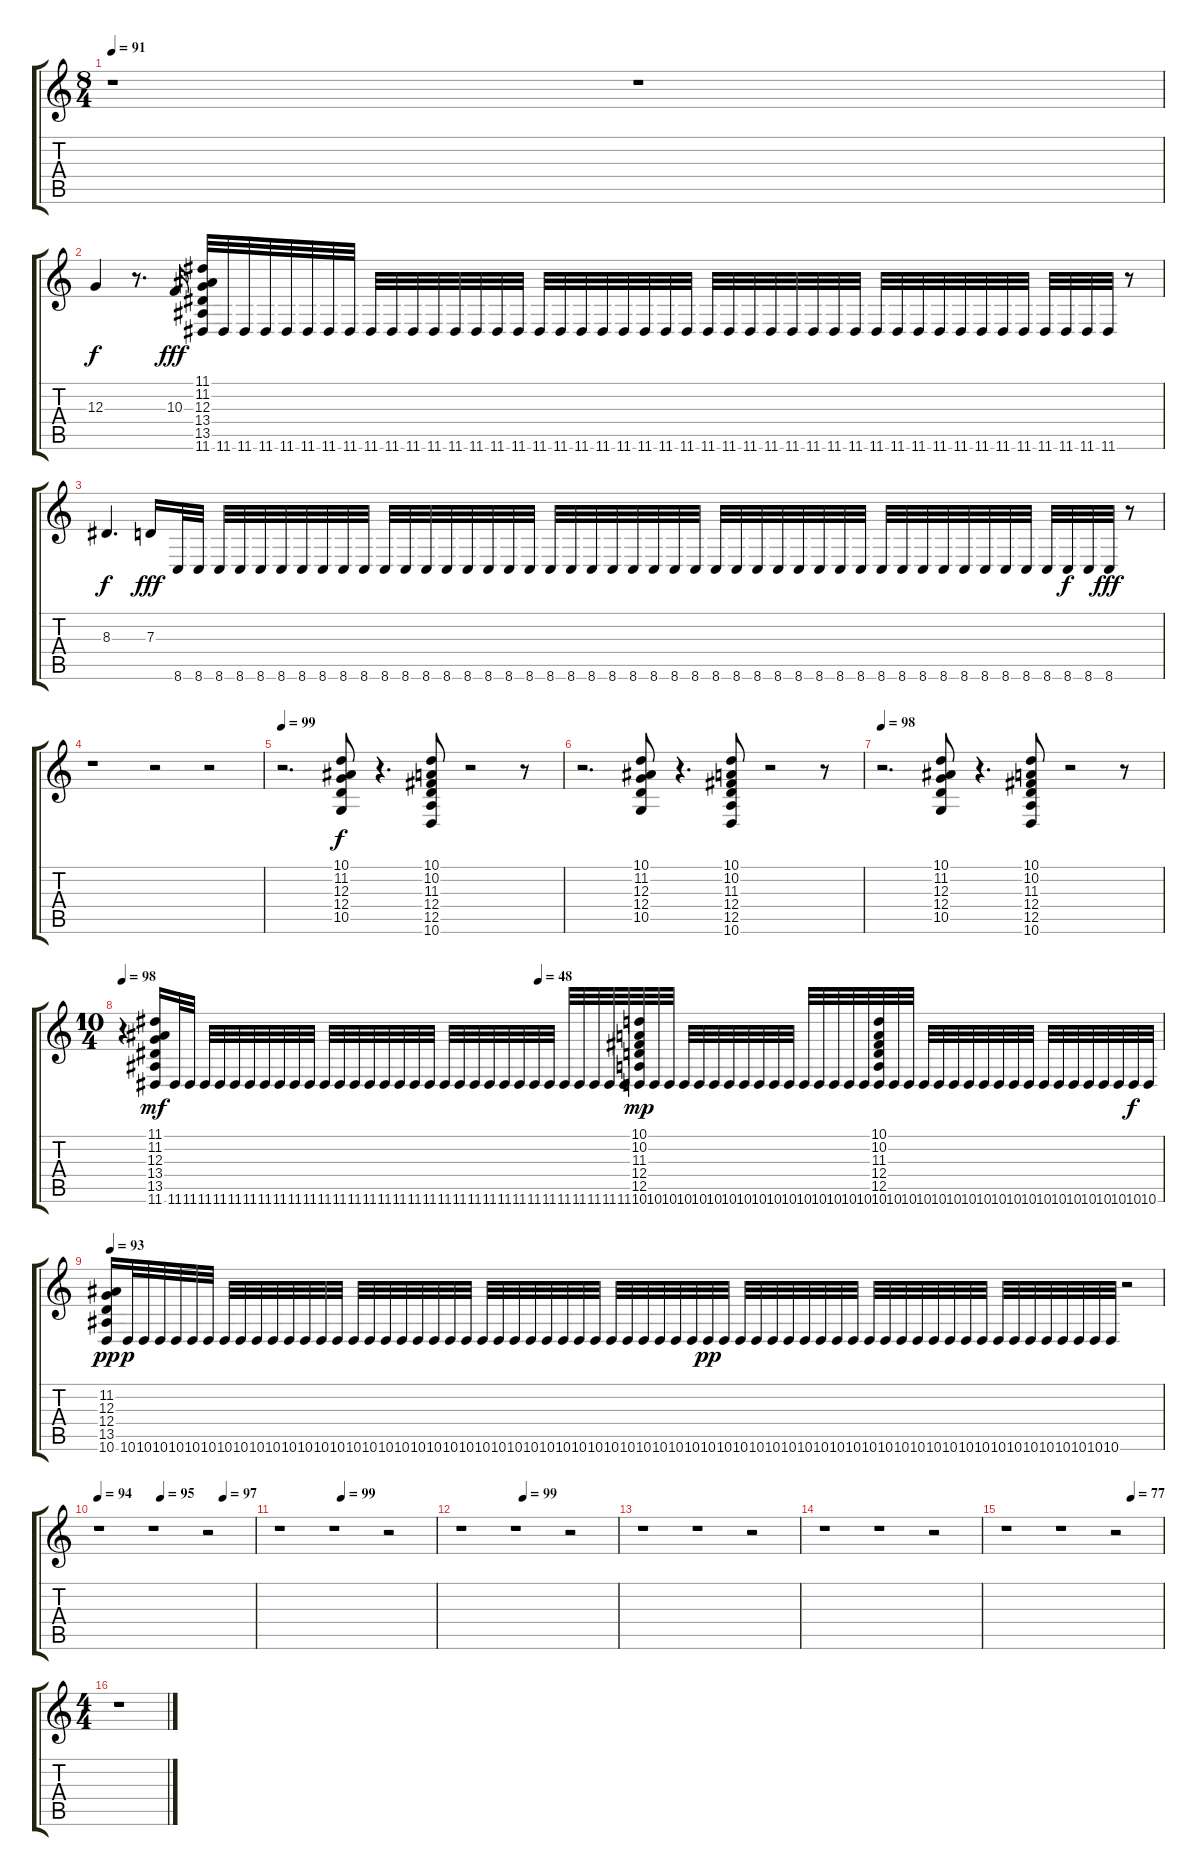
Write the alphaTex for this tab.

\track "" {instrument stringensemble1}
\staff {score tabs}
\tuning (E4 B3 G3 D3 A2 E2) {hide}
\ts (8 4)
\tempo 91
\clef g2
\ks c
r.1{dy f} r.1 |
12.3.4 r.8{d} 10.3.16{dy fff} (11.1 11.2 12.3 13.4 13.5 11.6).32 11.6.32 11.6.32 11.6.32 11.6.32 11.6.32 11.6.32 11.6.32 11.6.32 11.6.32 11.6.32 11.6.32 11.6.32 11.6.32 11.6.32 11.6.32 11.6.32 11.6.32 11.6.32 11.6.32 11.6.32 11.6.32 11.6.32 11.6.32 11.6.32 11.6.32 11.6.32 11.6.32 11.6.32 11.6.32 11.6.32 11.6.32 11.6.32 11.6.32 11.6.32 11.6.32 11.6.32 11.6.32 11.6.32 11.6.32 11.6.32 11.6.32 11.6.32 11.6.32 r.8 |
8.3.4{d dy f} 7.3.16{dy fff} 8.6.32 8.6.32 8.6.32 8.6.32 8.6.32 8.6.32 8.6.32 8.6.32 8.6.32 8.6.32 8.6.32 8.6.32 8.6.32 8.6.32 8.6.32 8.6.32 8.6.32 8.6.32 8.6.32 8.6.32 8.6.32 8.6.32 8.6.32 8.6.32 8.6.32 8.6.32 8.6.32 8.6.32 8.6.32 8.6.32 8.6.32 8.6.32 8.6.32 8.6.32 8.6.32 8.6.32 8.6.32 8.6.32 8.6.32 8.6.32 8.6.32 8.6.32 8.6.32 8.6.32{dy f} 8.6.32 8.6.32{dy fff} r.8 |
r.1 r.2 r.2 |
\tempo 99
r.2{d} (10.1 11.2 12.3 12.4 10.5).8{dy f} r.4{d} (10.1 10.2 11.3 12.4 12.5 10.6).8 r.2 r.8 |
r.2{d} (10.1 11.2 12.3 12.4 10.5).8 r.4{d} (10.1 10.2 11.3 12.4 12.5 10.6).8 r.2 r.8 |
\tempo 98
r.2{d} (10.1 11.2 12.3 12.4 10.5).8 r.4{d} (10.1 10.2 11.3 12.4 12.5 10.6).8 r.2 r.8 |
\ts (10 4)
\tempo 98
\tempo (48 0.4)
r.4{d} (11.1 11.2 12.3 13.4 13.5 11.6).16{dy mf} 11.6.32 11.6.32 11.6.32 11.6.32 11.6.32 11.6.32 11.6.32 11.6.32 11.6.32 11.6.32 11.6.32 11.6.32 11.6.32 11.6.32 11.6.32 11.6.32 11.6.32 11.6.32 11.6.32 11.6.32 11.6.32 11.6.32 11.6.32 11.6.32 11.6.32 11.6.32 11.6.32 11.6.32 11.6.32 11.6.32 11.6.32 (10.1 10.2 11.3 12.4 12.5 10.6).32{dy mp} 10.6.32 10.6.32 10.6.32 10.6.32 10.6.32 10.6.32 10.6.32 10.6.32 10.6.32 10.6.32 10.6.32 10.6.32 10.6.32 10.6.32 10.6.32 (10.1 10.2 11.3 12.4 12.5 10.6).32 10.6.32 10.6.32 10.6.32 10.6.32 10.6.32 10.6.32 10.6.32 10.6.32 10.6.32 10.6.32 10.6.32 10.6.32 10.6.32 10.6.32 10.6.32 10.6.32 10.6.32{dy f} 10.6.32 |
\tempo 93
(11.2 12.3 12.4 13.5 10.6).16{dy pp} 10.6.32{dy p} 10.6.32 10.6.32 10.6.32 10.6.32 10.6.32 10.6.32 10.6.32 10.6.32 10.6.32 10.6.32 10.6.32 10.6.32 10.6.32 10.6.32 10.6.32 10.6.32 10.6.32 10.6.32 10.6.32 10.6.32 10.6.32 10.6.32 10.6.32 10.6.32 10.6.32 10.6.32 10.6.32 10.6.32 10.6.32 10.6.32 10.6.32 10.6.32 10.6.32 10.6.32 10.6.32 10.6.32{dy pp} 10.6.32 10.6.32 10.6.32 10.6.32 10.6.32 10.6.32 10.6.32 10.6.32 10.6.32 10.6.32 10.6.32 10.6.32 10.6.32 10.6.32 10.6.32 10.6.32 10.6.32 10.6.32 10.6.32 10.6.32 10.6.32 10.6.32 10.6.32 10.6.32 10.6.32 r.2 |
\tempo 94
\tempo (95 0.4)
\tempo (97 0.8)
r.1 r.1 r.2 |
\tempo (99 0.4)
r.1 r.1 r.2 |
\tempo (99 0.4)
r.1 r.1 r.2 |
r.1 r.1 r.2 |
r.1 r.1 r.2 |
\tempo (77 0.8)
r.1 r.1 r.2 |
\ts (4 4)
r.1
